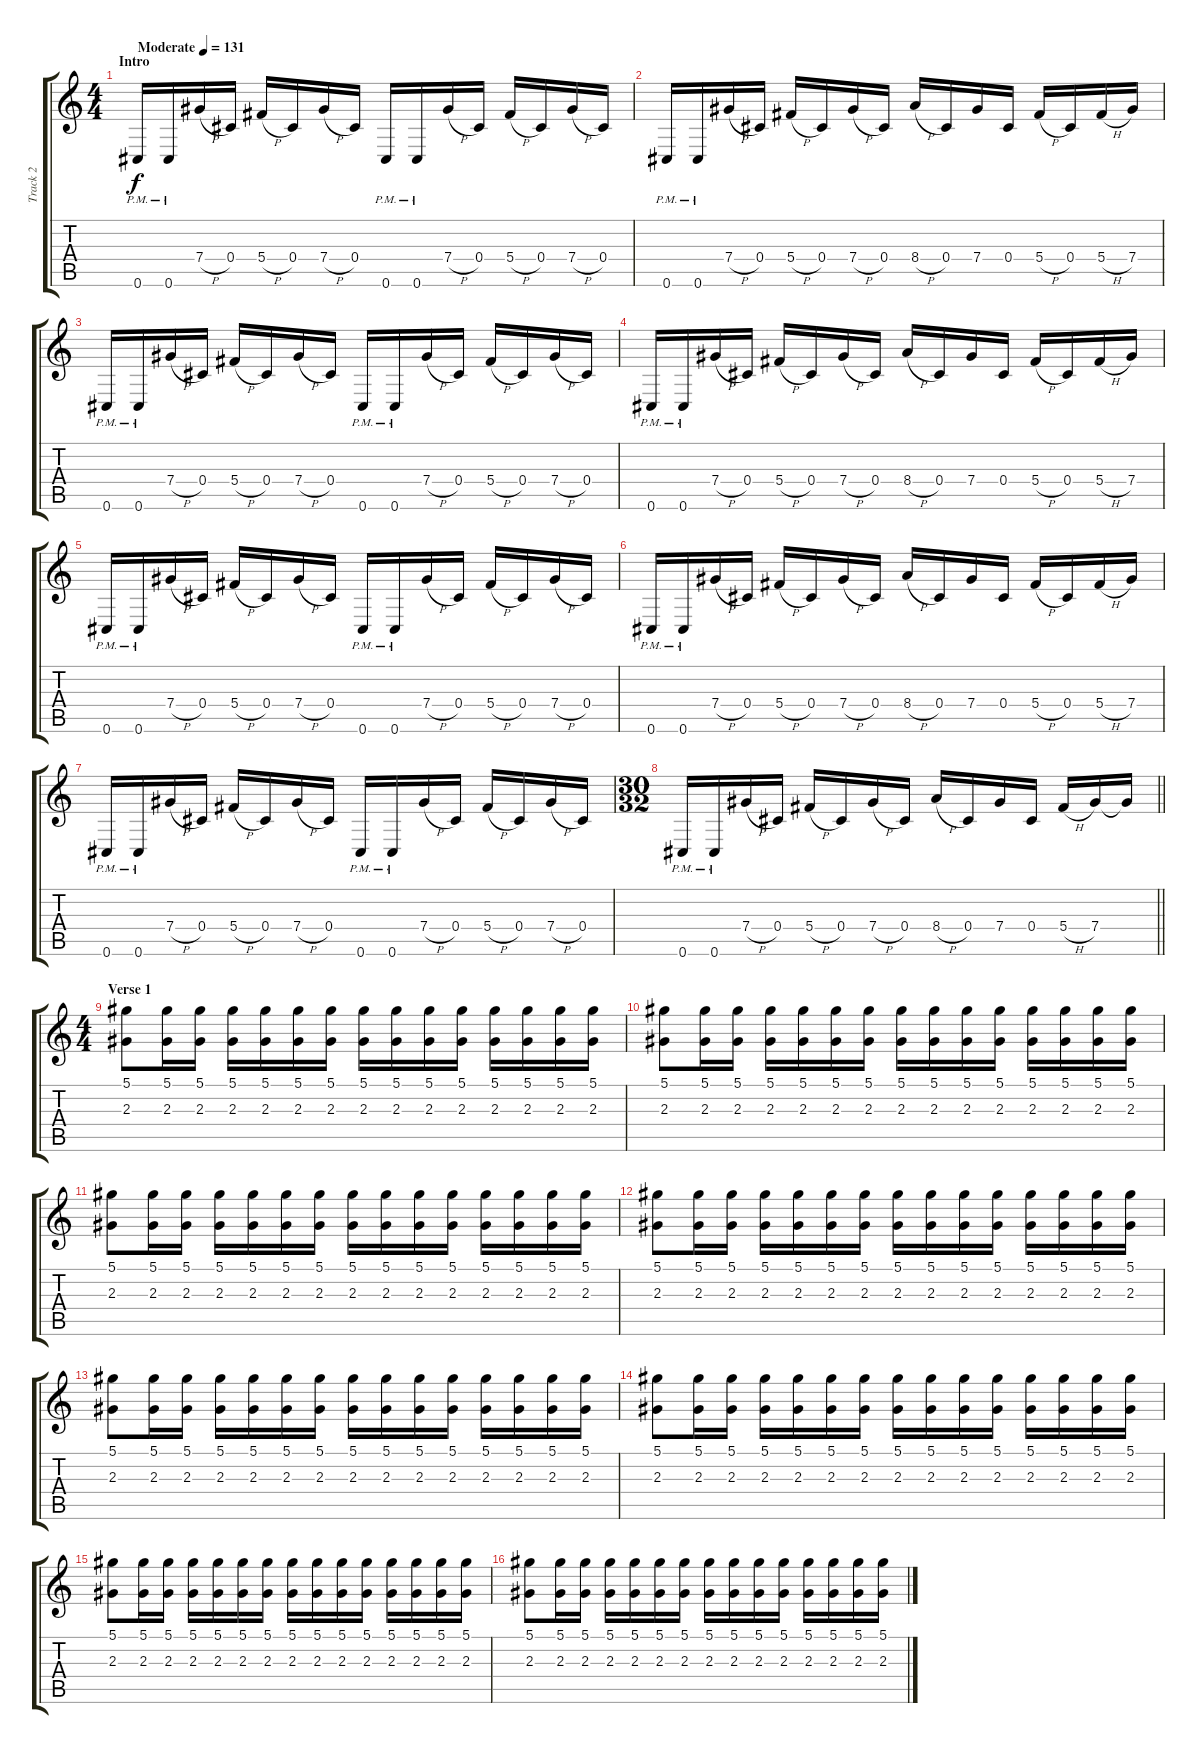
\track ("Track 2" "Track 2") {instrument distortionguitar}
\staff {score tabs}
\tuning (Eb4 Bb3 Gb3 Db3 Ab2 Db2) {hide}
\ts (4 4)
\section ("" "Intro")
\tempo (131 "Moderate")
\clef g2
\ks c
0.6{pm}.16{dy f instrument distortionguitar} 0.6{pm}.16 7.4{h}.16 0.4.16 5.4{h}.16 0.4.16 7.4{h}.16 0.4.16 0.6{pm}.16 0.6{pm}.16 7.4{h}.16 0.4.16 5.4{h}.16 0.4.16 7.4{h}.16 0.4.16 |
0.6{pm}.16 0.6{pm}.16 7.4{h}.16 0.4.16 5.4{h}.16 0.4.16 7.4{h}.16 0.4.16 8.4{h}.16 0.4.16 7.4.16 0.4.16 5.4{h}.16 0.4.16 5.4{h}.16 7.4.16 |
0.6{pm}.16 0.6{pm}.16 7.4{h}.16 0.4.16 5.4{h}.16 0.4.16 7.4{h}.16 0.4.16 0.6{pm}.16 0.6{pm}.16 7.4{h}.16 0.4.16 5.4{h}.16 0.4.16 7.4{h}.16 0.4.16 |
0.6{pm}.16 0.6{pm}.16 7.4{h}.16 0.4.16 5.4{h}.16 0.4.16 7.4{h}.16 0.4.16 8.4{h}.16 0.4.16 7.4.16 0.4.16 5.4{h}.16 0.4.16 5.4{h}.16 7.4.16 |
0.6{pm}.16 0.6{pm}.16 7.4{h}.16 0.4.16 5.4{h}.16 0.4.16 7.4{h}.16 0.4.16 0.6{pm}.16 0.6{pm}.16 7.4{h}.16 0.4.16 5.4{h}.16 0.4.16 7.4{h}.16 0.4.16 |
0.6{pm}.16 0.6{pm}.16 7.4{h}.16 0.4.16 5.4{h}.16 0.4.16 7.4{h}.16 0.4.16 8.4{h}.16 0.4.16 7.4.16 0.4.16 5.4{h}.16 0.4.16 5.4{h}.16 7.4.16 |
0.6{pm}.16 0.6{pm}.16 7.4{h}.16 0.4.16 5.4{h}.16 0.4.16 7.4{h}.16 0.4.16 0.6{pm}.16 0.6{pm}.16 7.4{h}.16 0.4.16 5.4{h}.16 0.4.16 7.4{h}.16 0.4.16 |
\ts (30 32)
\barLineRight lightlight
0.6{pm}.16 0.6{pm}.16 7.4{h}.16 0.4.16 5.4{h}.16 0.4.16 7.4{h}.16 0.4.16 8.4{h}.16 0.4.16 7.4.16 0.4.16 5.4{h}.16 7.4.16 7.4{t}.16 |
\ts (4 4)
\section ("" "Verse 1")
(5.1 2.3).8 (5.1 2.3).16 (5.1 2.3).16 (5.1 2.3).16 (5.1 2.3).16 (5.1 2.3).16 (5.1 2.3).16 (5.1 2.3).16 (5.1 2.3).16 (5.1 2.3).16 (5.1 2.3).16 (5.1 2.3).16 (5.1 2.3).16 (5.1 2.3).16 (5.1 2.3).16 |
(5.1 2.3).8 (5.1 2.3).16 (5.1 2.3).16 (5.1 2.3).16 (5.1 2.3).16 (5.1 2.3).16 (5.1 2.3).16 (5.1 2.3).16 (5.1 2.3).16 (5.1 2.3).16 (5.1 2.3).16 (5.1 2.3).16 (5.1 2.3).16 (5.1 2.3).16 (5.1 2.3).16 |
(5.1 2.3).8 (5.1 2.3).16 (5.1 2.3).16 (5.1 2.3).16 (5.1 2.3).16 (5.1 2.3).16 (5.1 2.3).16 (5.1 2.3).16 (5.1 2.3).16 (5.1 2.3).16 (5.1 2.3).16 (5.1 2.3).16 (5.1 2.3).16 (5.1 2.3).16 (5.1 2.3).16 |
(5.1 2.3).8 (5.1 2.3).16 (5.1 2.3).16 (5.1 2.3).16 (5.1 2.3).16 (5.1 2.3).16 (5.1 2.3).16 (5.1 2.3).16 (5.1 2.3).16 (5.1 2.3).16 (5.1 2.3).16 (5.1 2.3).16 (5.1 2.3).16 (5.1 2.3).16 (5.1 2.3).16 |
(5.1 2.3).8 (5.1 2.3).16 (5.1 2.3).16 (5.1 2.3).16 (5.1 2.3).16 (5.1 2.3).16 (5.1 2.3).16 (5.1 2.3).16 (5.1 2.3).16 (5.1 2.3).16 (5.1 2.3).16 (5.1 2.3).16 (5.1 2.3).16 (5.1 2.3).16 (5.1 2.3).16 |
(5.1 2.3).8 (5.1 2.3).16 (5.1 2.3).16 (5.1 2.3).16 (5.1 2.3).16 (5.1 2.3).16 (5.1 2.3).16 (5.1 2.3).16 (5.1 2.3).16 (5.1 2.3).16 (5.1 2.3).16 (5.1 2.3).16 (5.1 2.3).16 (5.1 2.3).16 (5.1 2.3).16 |
(5.1 2.3).8 (5.1 2.3).16 (5.1 2.3).16 (5.1 2.3).16 (5.1 2.3).16 (5.1 2.3).16 (5.1 2.3).16 (5.1 2.3).16 (5.1 2.3).16 (5.1 2.3).16 (5.1 2.3).16 (5.1 2.3).16 (5.1 2.3).16 (5.1 2.3).16 (5.1 2.3).16 |
(5.1 2.3).8 (5.1 2.3).16 (5.1 2.3).16 (5.1 2.3).16 (5.1 2.3).16 (5.1 2.3).16 (5.1 2.3).16 (5.1 2.3).16 (5.1 2.3).16 (5.1 2.3).16 (5.1 2.3).16 (5.1 2.3).16 (5.1 2.3).16 (5.1 2.3).16 (5.1 2.3).16
